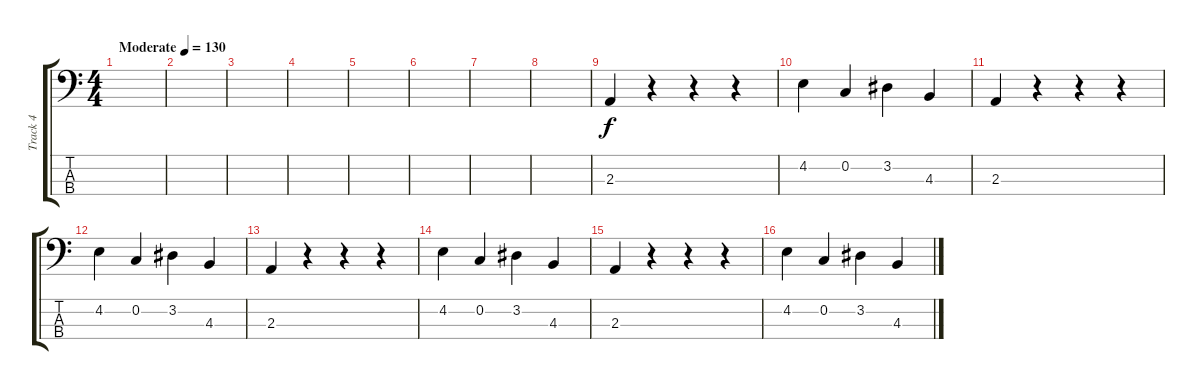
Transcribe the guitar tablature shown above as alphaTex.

\track ("Track 4" "Track 4") {instrument electricbasspick}
\staff {score tabs}
\tuning (F2 C2 G1 C1) {hide}
\ts (4 4)
\tempo (130 "Moderate")
\clef f4
\ks c
|
|
|
|
|
|
|
|
2.3.4 r.4 r.4 r.4 |
4.2.4 0.2.4 3.2.4 4.3.4 |
2.3.4 r.4 r.4 r.4 |
4.2.4 0.2.4 3.2.4 4.3.4 |
2.3.4 r.4 r.4 r.4 |
4.2.4 0.2.4 3.2.4 4.3.4 |
2.3.4 r.4 r.4 r.4 |
4.2.4 0.2.4 3.2.4 4.3.4
